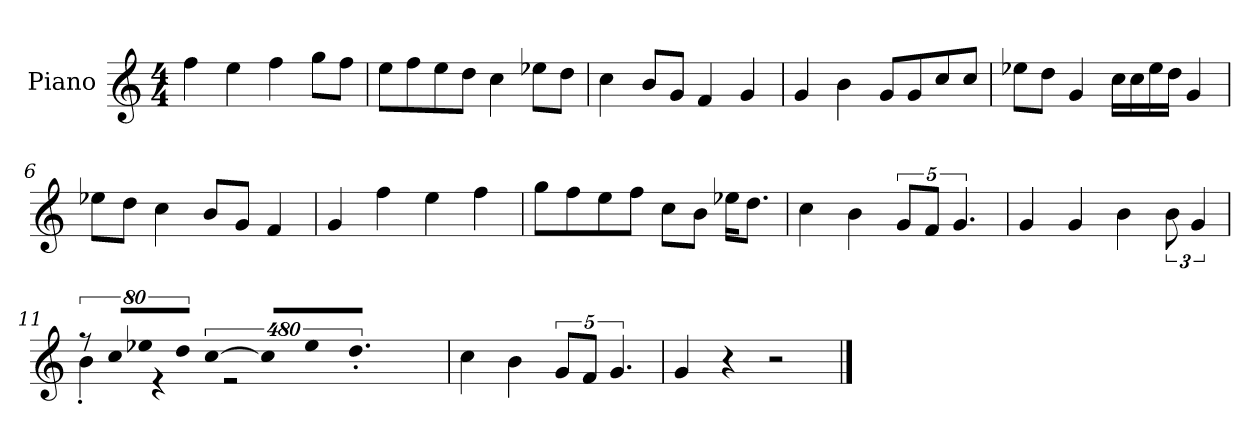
**kern
*part1
*staff1
*I"Piano
*I'P-no
*clefG2
*k[]
*M4/4
*MM90
=1
4ff\
4ee\
4ff\
8gg\L
8ff\J
=2
8ee\L
8ff\
8ee\
8dd\J
4cc\
8ee-X\L
8dd\J
=3
4cc\
8b/L
8g/J
4f/
4g/
=4
4g/
4b\
8g/L
8g/
8cc/
8cc/J
=5
8ee-X\L
8dd\J
4g/
16cc\LL
16cc\
16ee-\
16dd\JJ
4g/
=6
8ee-X\L
8dd\J
4cc\
8b/L
8g/J
4f/
!!LO:LB:g=z
=7
4g/
4ff\
4ee\
4ff\
=8
8gg\L
8ff\
8ee\
8ff\J
8cc\L
8b\J
16ee-X\KL
8.dd\J
=9
4cc\
4b\
10g/L
10f/J
5.g/
=10
4g/
4g/
4b\
12b\
6g/
=11
!LO:N:vis=8
*^
640%71r	4b'\
!LO:N:vis=8	!
640%71cc/L	.
!LO:N:vis=8	!
640%71ee-X/	.
.	4r
!LO:N:vis=8	!
640%71dd/J	.
!LO:N:vis=4	!
[1920%427cc/	.
.	2r
!LO:N:vis=16	!
1920%107cc/KL]	.
!LO:N:vis=8	!
640%71ee-/	.
9.dd'/J	.
1920ryy	.
*v	*v
=12
4cc\
4b\
10g/L
10f/J
5.g/
!!LO:LB:g=z
=13
4g/
4r
2r
==
*-
